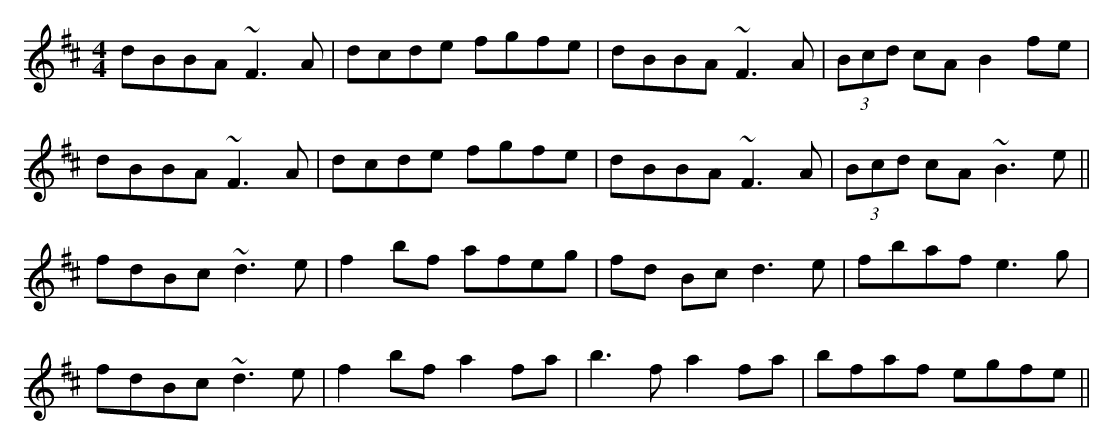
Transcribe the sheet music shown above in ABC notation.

X:1
M:4/4
K:Bmin
dBBA ~F3 A|dcde fgfe|dBBA ~F3 A|(3Bcd cA B2 fe|
dBBA ~F3 A|dcde fgfe|dBBA ~F3 A|(3Bcd cA ~B3 e||
fdBc ~d3 e|f2bf afeg|fd Bc d3e|fbaf e3 g|
fdBc ~d3 e|f2bf a2 fa|b3 f a2 fa|bfaf egfe||
